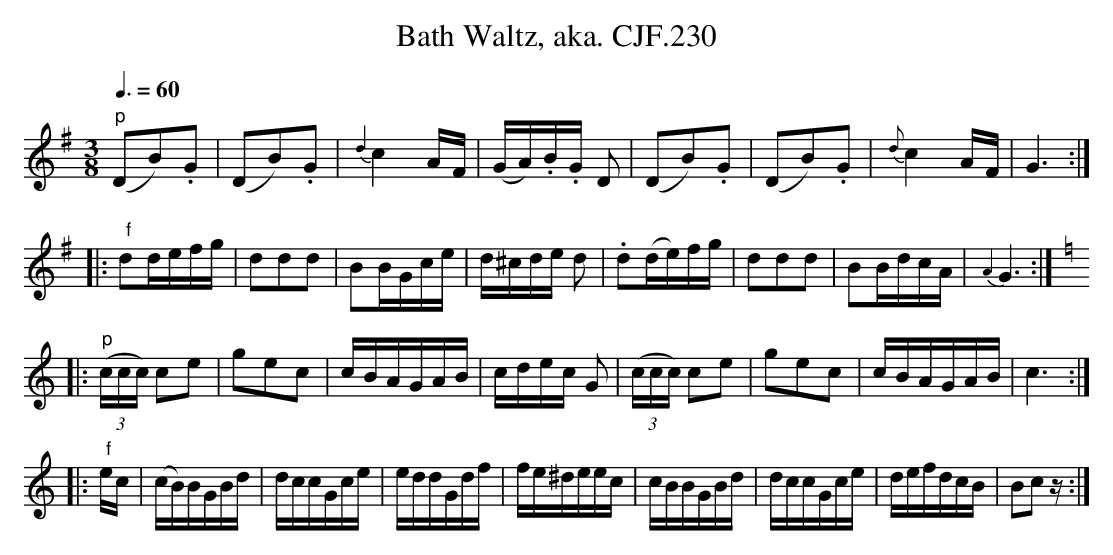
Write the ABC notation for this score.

X:1
T:Bath Waltz, aka. CJF.230
M:3/8
L:1/16
Q:3/8=60
K:G
"p"(D2B2).G2|(D2B2).G2|{d2}c4AF|(GA).B.G D2|\
(D2B2).G2|(D2B2).G2|{d}c4AF|G6:|
|:" f"d2defg|d2d2d2|B2BGce|d^cde d2|\
.d2(de)fg|d2d2d2|B2BdcA|{A2}G6:|
K:C
|:"p" (3(ccc) c2e2|g2e2c2|cBAGAB|\
cdec G2|(3(ccc) c2e2|g2e2c2|cBAGAB|c6:|
|:" f"ec|(cB)BGBd|dccGce|eddGdf|fe^deec|\
cBBGBd|dccGce|defdcB|B2c2z:|
